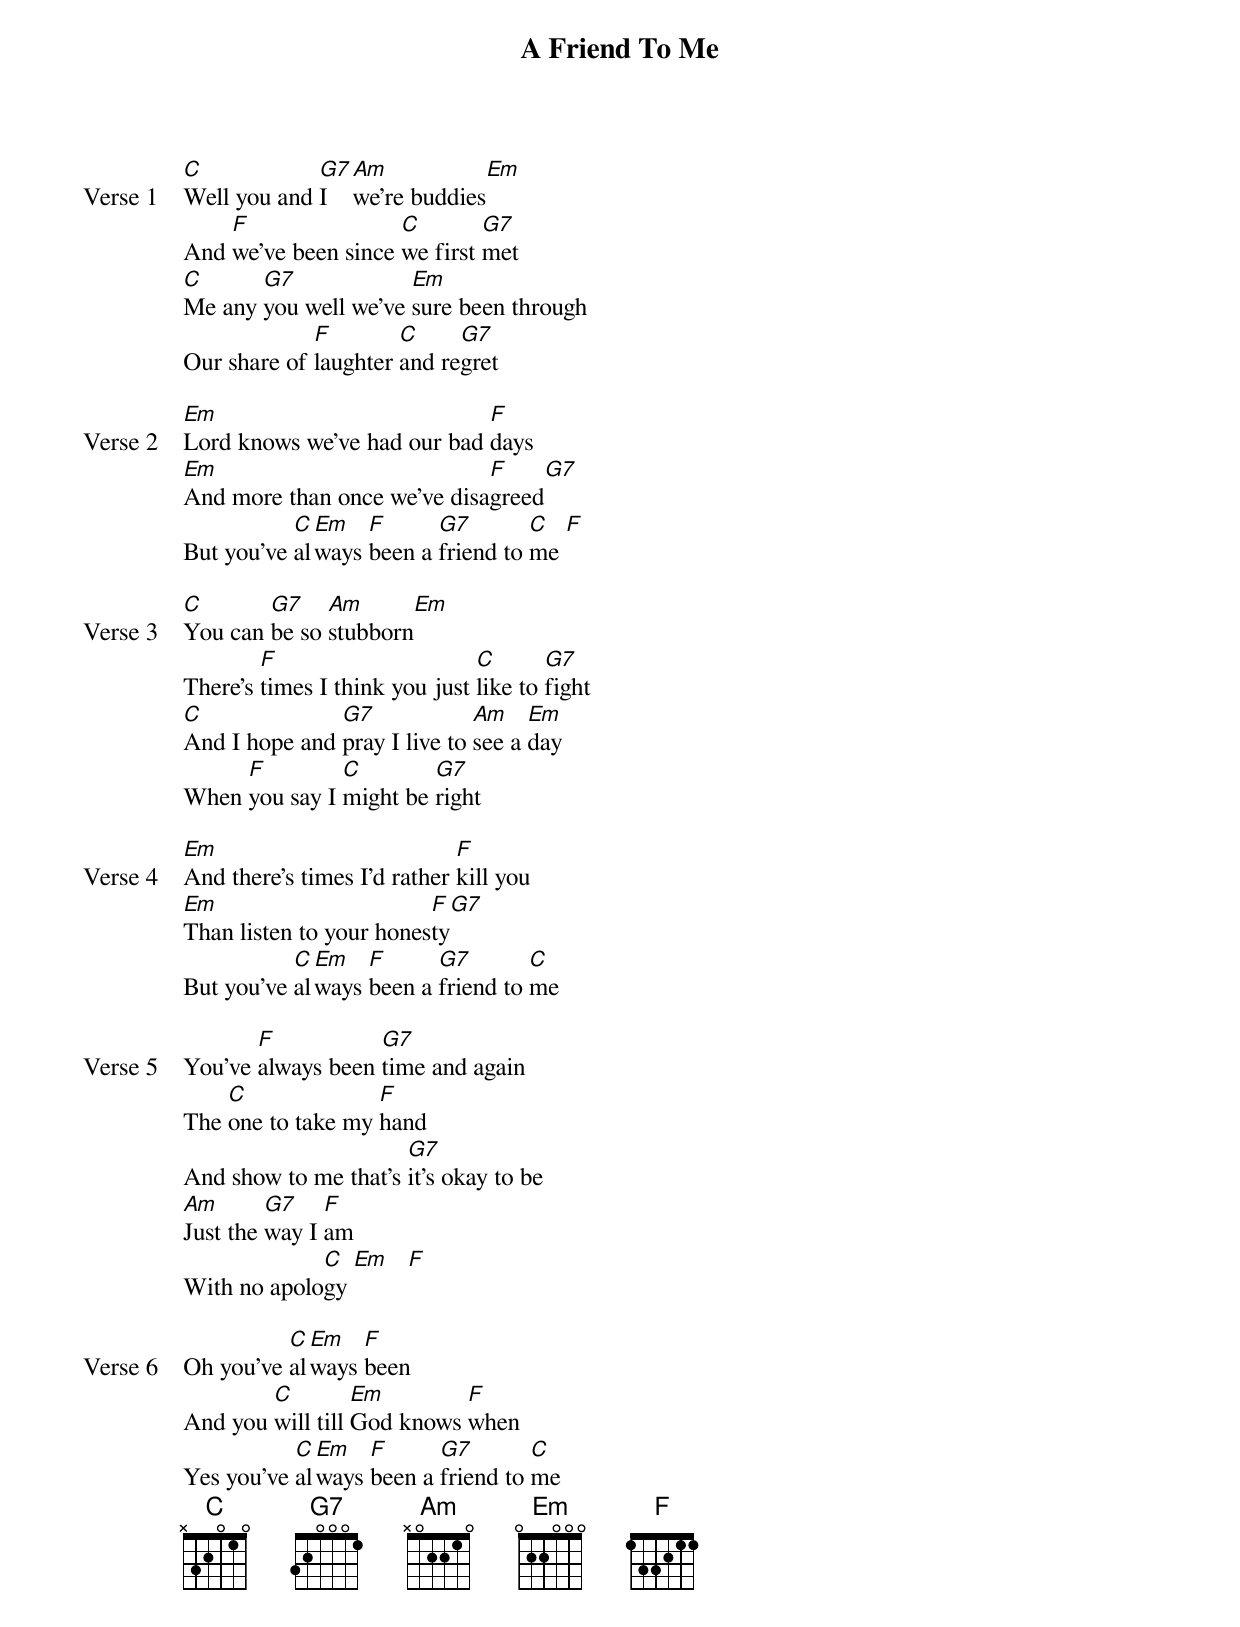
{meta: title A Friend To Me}
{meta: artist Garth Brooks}
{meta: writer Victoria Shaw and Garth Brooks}

{start_of_verse: Verse 1}
[C]Well you and [G7]I  [Am]we're buddies[Em]
And [F]we've been since [C]we first [G7]met
[C]Me any [G7]you well we've [Em]sure been through
Our share of [F]laughter [C]and re[G7]gret
{end_of_verse}

{start_of_verse: Verse 2}
[Em]Lord knows we've had our bad [F]days
[Em]And more than once we've disa[F]greed[G7]
But you've [C]al[Em]ways [F]been a [G7]friend to [C]me [F]
{end_of_verse}

{start_of_verse: Verse 3}
[C]You can [G7]be so [Am]stubborn[Em]
There's [F]times I think you just [C]like to [G7]fight
[C]And I hope and [G7]pray I live to [Am]see a [Em]day
When [F]you say I [C]might be [G7]right
{end_of_verse}

{start_of_verse: Verse 4}
[Em]And there's times I'd rather [F]kill you
[Em]Than listen to your hones[F]ty[G7]
But you've [C]al[Em]ways [F]been a [G7]friend to [C]me
{end_of_verse}

{start_of_verse: Verse 5}
You've [F]always been [G7]time and again
The [C]one to take my [F]hand
And show to me that’s [G7]it's okay to be
[Am]Just the [G7]way I [F]am
With no apolo[C]gy [Em]   [F]
{end_of_verse}

{start_of_verse: Verse 6}
Oh you've [C]al[Em]ways [F]been
And you [C]will till [Em]God knows [F]when
Yes you've [C]al[Em]ways [F]been a [G7]friend to [C]me
{end_of_verse}
